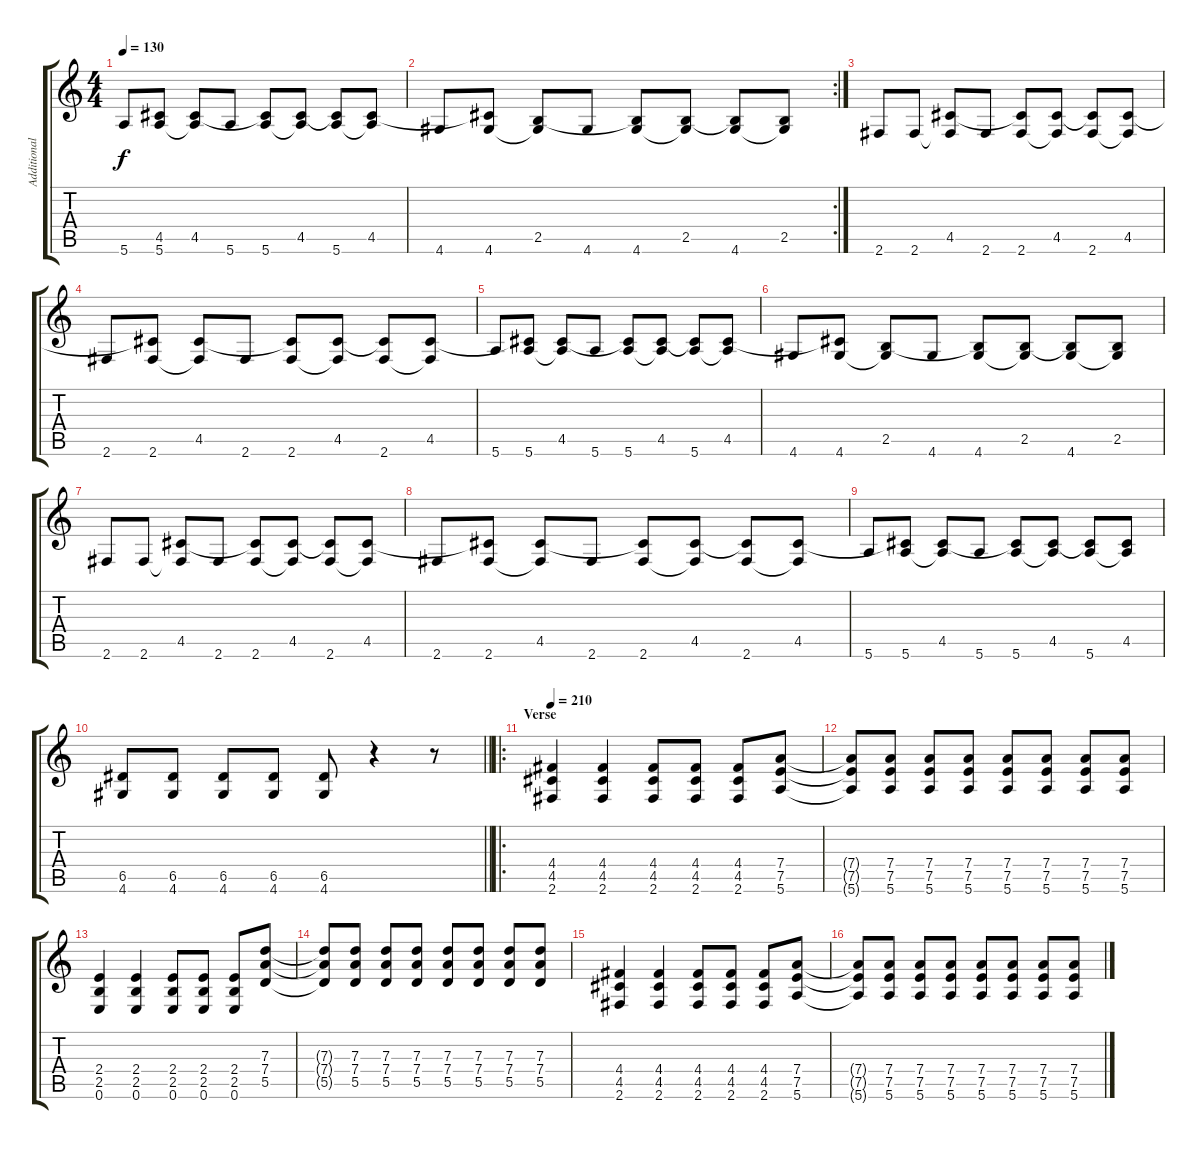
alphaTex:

\track ("Additional Guitar" "Additional") {instrument distortionguitar}
\staff {score tabs}
\tuning (E4 B3 G3 D3 A2 E2) {hide}
\ts (4 4)
\tempo 130
\clef g2
\ks c
5.6.8{dy f} (4.5{t} 5.6).8 (4.5 5.6{t}).8 5.6.8 (4.5{t} 5.6).8 (4.5 5.6{t}).8 (4.5{t} 5.6).8 (4.5 5.6{t}).8 |
\rc 2
4.6.8 (4.5{t} 4.6).8 (2.5 4.6{t}).8 4.6.8 (2.5{t} 4.6).8 (2.5 4.6{t}).8 (2.5{t} 4.6).8 (2.5 4.6{t}).8 |
2.6.8 2.6.8 (4.5 2.6{t}).8 2.6.8 (4.5{t} 2.6).8 (4.5 2.6{t}).8 (4.5{t} 2.6).8 (4.5 2.6{t}).8 |
2.6.8 (4.5{t} 2.6).8 (4.5 2.6{t}).8 2.6.8 (4.5{t} 2.6).8 (4.5 2.6{t}).8 (4.5{t} 2.6).8 (4.5 2.6{t}).8 |
5.6.8 (4.5{t} 5.6).8 (4.5 5.6{t}).8 5.6.8 (4.5{t} 5.6).8 (4.5 5.6{t}).8 (4.5{t} 5.6).8 (4.5 5.6{t}).8 |
4.6.8 (4.5{t} 4.6).8 (2.5 4.6{t}).8 4.6.8 (2.5{t} 4.6).8 (2.5 4.6{t}).8 (2.5{t} 4.6).8 (2.5 4.6{t}).8 |
2.6.8 2.6.8 (4.5 2.6{t}).8 2.6.8 (4.5{t} 2.6).8 (4.5 2.6{t}).8 (4.5{t} 2.6).8 (4.5 2.6{t}).8 |
2.6.8 (4.5{t} 2.6).8 (4.5 2.6{t}).8 2.6.8 (4.5{t} 2.6).8 (4.5 2.6{t}).8 (4.5{t} 2.6).8 (4.5 2.6{t}).8 |
5.6.8 (4.5{t} 5.6).8 (4.5 5.6{t}).8 5.6.8 (4.5{t} 5.6).8 (4.5 5.6{t}).8 (4.5{t} 5.6).8 (4.5 5.6{t}).8 |
\barLineRight lightlight
(6.5 4.6).8{instrument distortionguitar} (6.5 4.6).8 (6.5 4.6).8 (6.5 4.6).8 (6.5 4.6).8 r.4 r.8 |
\ro
\section ("" "Verse")
\tempo 210
(4.4 4.5 2.6).4 (4.4 4.5 2.6).4 (4.4 4.5 2.6).8 (4.4 4.5 2.6).8 (4.4 4.5 2.6).8 (7.4 7.5 5.6).8 |
(7.4{t} 7.5{t} 5.6{t}).8 (7.4 7.5 5.6).8 (7.4 7.5 5.6).8 (7.4 7.5 5.6).8 (7.4 7.5 5.6).8 (7.4 7.5 5.6).8 (7.4 7.5 5.6).8 (7.4 7.5 5.6).8 |
(2.4 2.5 0.6).4 (2.4 2.5 0.6).4 (2.4 2.5 0.6).8 (2.4 2.5 0.6).8 (2.4 2.5 0.6).8 (7.3 7.4 5.5).8 |
(7.3{t} 7.4{t} 5.5{t}).8 (7.3 7.4 5.5).8 (7.3 7.4 5.5).8 (7.3 7.4 5.5).8 (7.3 7.4 5.5).8 (7.3 7.4 5.5).8 (7.3 7.4 5.5).8 (7.3 7.4 5.5).8 |
(4.4 4.5 2.6).4 (4.4 4.5 2.6).4 (4.4 4.5 2.6).8 (4.4 4.5 2.6).8 (4.4 4.5 2.6).8 (7.4 7.5 5.6).8 |
(7.4{t} 7.5{t} 5.6{t}).8 (7.4 7.5 5.6).8 (7.4 7.5 5.6).8 (7.4 7.5 5.6).8 (7.4 7.5 5.6).8 (7.4 7.5 5.6).8 (7.4 7.5 5.6).8 (7.4 7.5 5.6).8
